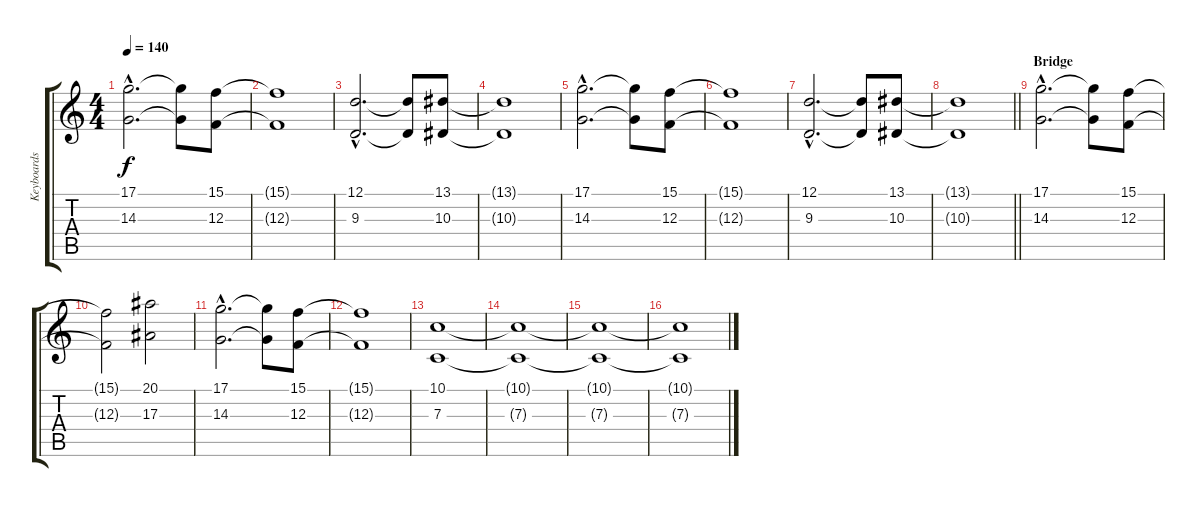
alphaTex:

\track ("Keyboards" "Keyboards") {instrument stringensemble1}
\staff {score tabs}
\tuning (D4 A3 F3 C3 G2 C2) {hide}
\ts (4 4)
\tempo 140
\clef g2
\ks c
(17.1{hac} 14.3{hac}).2{d dy f} (17.1{t} 14.3{t}).8 (15.1 12.3).8 |
(15.1{t} 12.3{t}).1 |
(12.1{hac} 9.3{hac}).2{d} (12.1{t} 9.3{t}).8 (13.1 10.3).8 |
(13.1{t} 10.3{t}).1 |
(17.1{hac} 14.3{hac}).2{d} (17.1{t} 14.3{t}).8 (15.1 12.3).8 |
(15.1{t} 12.3{t}).1 |
(12.1{hac} 9.3{hac}).2{d} (12.1{t} 9.3{t}).8 (13.1 10.3).8 |
\barLineRight lightlight
(13.1{t} 10.3{t}).1 |
\section ("" "Bridge")
(17.1{hac} 14.3{hac}).2{d} (17.1{t} 14.3{t}).8 (15.1 12.3).8 |
(15.1{t} 12.3{t}).2 (20.1 17.3).2 |
(17.1{hac} 14.3{hac}).2{d} (17.1{t} 14.3{t}).8 (15.1 12.3).8 |
(15.1{t} 12.3{t}).1 |
(10.1 7.3).1 |
(10.1{t} 7.3{t}).1 |
(10.1{t} 7.3{t}).1 |
(10.1{t} 7.3{t}).1
